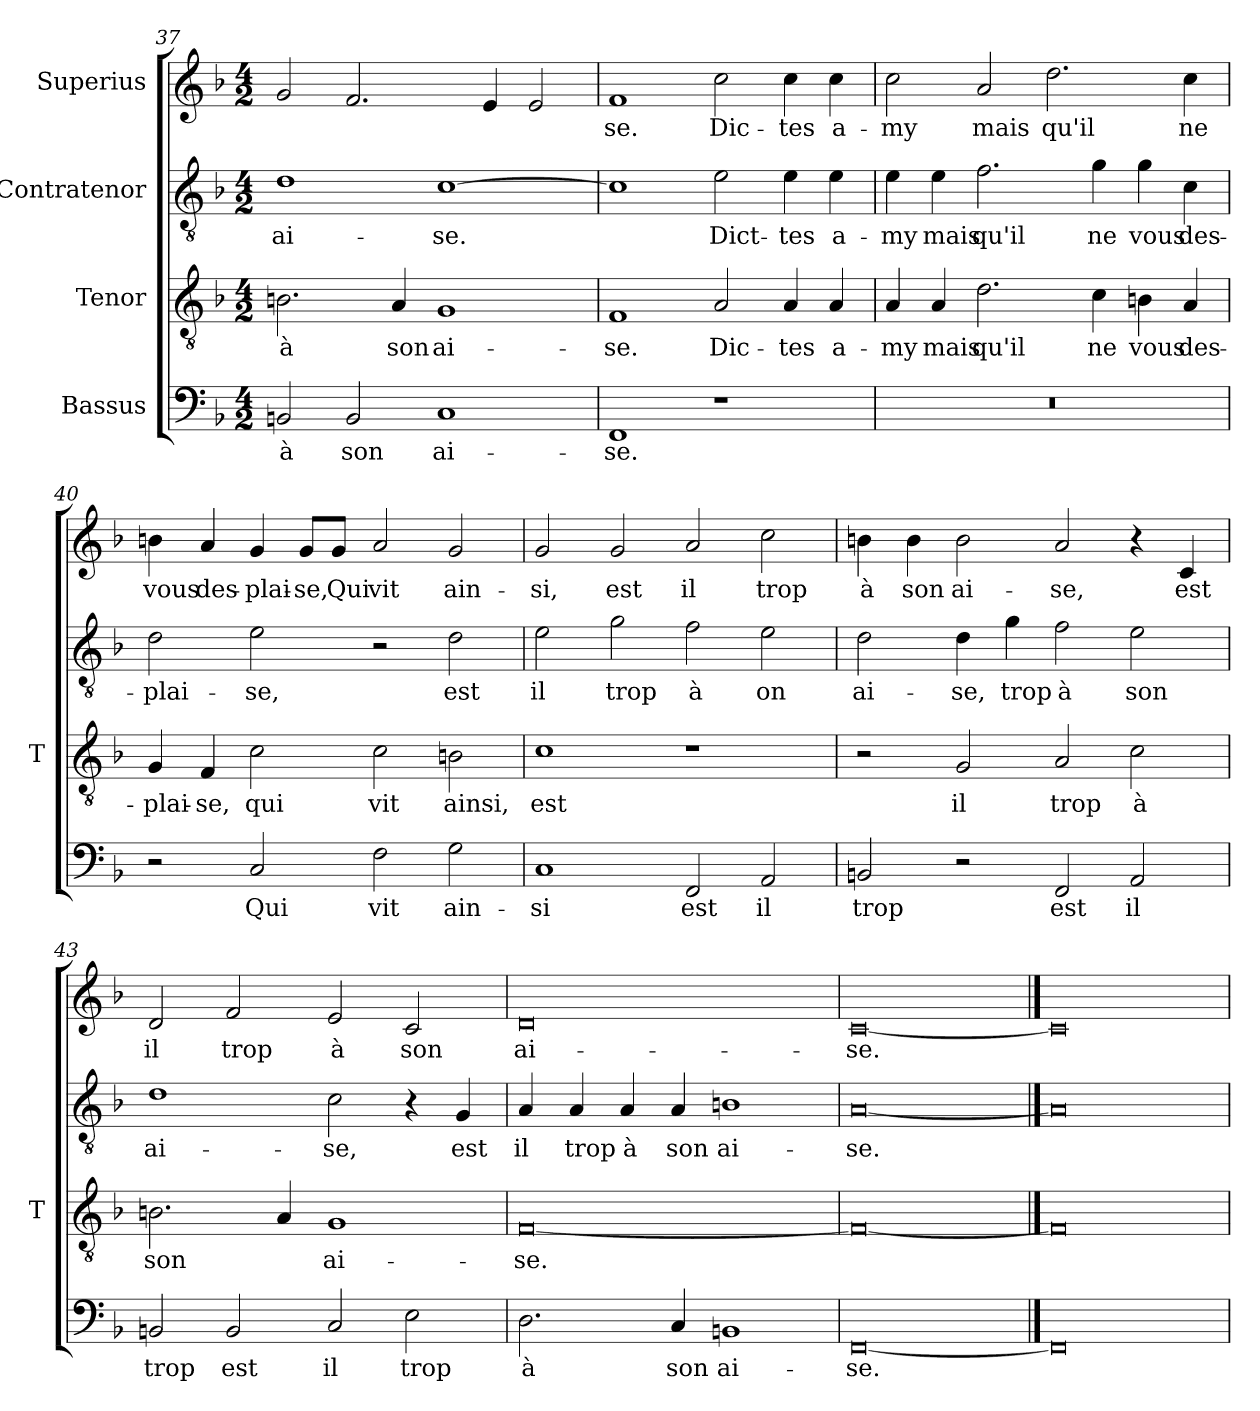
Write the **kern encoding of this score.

**kern	**text	**kern	**text	**kern	**text	**kern	**text
*part4	*part4	*part3	*part3	*part2	*part2	*part1	*part1
*staff4	*staff4	*staff3	*staff3	*staff2	*staff2	*staff1	*staff1
*I"Bassus	*	*I"Tenor	*	*I"Contratenor	*	*I"Superius	*
*	*	*I'T	*	*	*	*	*
*clefF4	*	*clefGv2	*	*clefGv2	*	*clefG2	*
*k[b-]	*	*k[b-]	*	*k[b-]	*	*k[b-]	*
*M4/2	*	*M4/2	*	*M4/2	*	*M4/2	*
=37	=37	=37	=37	=37	=37	=37	=37
2BBn	-à	2.Bn	-à	1d	ai-	2g	.
2BB	-son	.	.	.	.	2.f	.
.	.	4A	-son	.	.	.	.
1C	ai-	1G	ai-	[1c	-se.	.	.
.	.	.	.	.	.	4e	.
.	.	.	.	.	.	2e	.
=38	=38	=38	=38	=38	=38	=38	=38
1FF	-se.	1F	-se.	1c]	.	1f	-se.
1r	.	2A	Dic-	2e	Dict-	2cc	Dic-
.	.	4A	-tes	4e	-tes	4cc	-tes
.	.	4A	a-	4e	a-	4cc	a-
=39	=39	=39	=39	=39	=39	=39	=39
0r	.	4A	-my	4e	-my	2cc	-my
.	.	4A	-mais	4e	-mais	.	.
.	.	2.d	-qu'il	2.f	-qu'il	2a	-mais
.	.	.	.	.	.	2.dd	-qu'il
.	.	4c	-ne	4g	-ne	.	.
.	.	4Bn	-vous	4g	-vous	.	.
.	.	4A	des-	4c	des-	4cc	-ne
=40	=40	=40	=40	=40	=40	=40	=40
2r	.	4G	plai-	2d	plai-	4bn	-vous
.	.	4F	-se,	.	.	4a	des-
2C	-Qui	2c	-qui	2e	-se,	4g	plai-
.	.	.	.	.	.	8g/L	-se,
.	.	.	.	.	.	8g/J	-Qui
2F	-vit	2c	-vit	2r	.	2a	-vit
2G	ain-	2Bn	-ainsi,	2d	-est	2g	ain-
=41	=41	=41	=41	=41	=41	=41	=41
1C	-si	1c	-est	2e	-il	2g	-si,
.	.	.	.	2g	-trop	2g	-est
2FF	-est	1r	.	2f	-à	2a	-il
2AA	-il	.	.	2e	-on	2cc	-trop
=42	=42	=42	=42	=42	=42	=42	=42
2BBn	-trop	2r	.	2d	ai-	4bn	-à
.	.	.	.	.	.	4b	-son
2r	.	2G	-il	4d	-se,	2b	ai-
.	.	.	.	4g	-trop	.	.
2FF	-est	2A	-trop	2f	-à	2a	-se,
2AA	-il	2c	-à	2e	-son	4r	.
.	.	.	.	.	.	4c	-est
=43	=43	=43	=43	=43	=43	=43	=43
2BBn	-trop	2.Bn	-son	1d	ai-	2d	-il
2BB	-est	.	.	.	.	2f	-trop
.	.	4A	.	.	.	.	.
2C	-il	1G	ai-	2c	-se,	2e	-à
2E	-trop	.	.	4r	.	2c	-son
.	.	.	.	4G	-est	.	.
=44	=44	=44	=44	=44	=44	=44	=44
2.D	-à	[0F	-se.	4A	-il	0d	ai-
.	.	.	.	4A	-trop	.	.
.	.	.	.	4A	-à	.	.
4C	-son	.	.	4A	-son	.	.
1BBn	ai-	.	.	1Bn	ai-	.	.
=45	=45	=45	=45	=45	=45	=45	=45
[0FF	-se.	0F_	.	[0A	-se.	[0c	-se.
==46	==46	==46	==46	==46	==46	==46	==46
0FF]	.	0F]	.	0A]	.	0c]	.
=	=	=	=	=	=	=	=
*-	*-	*-	*-	*-	*-	*-	*-
